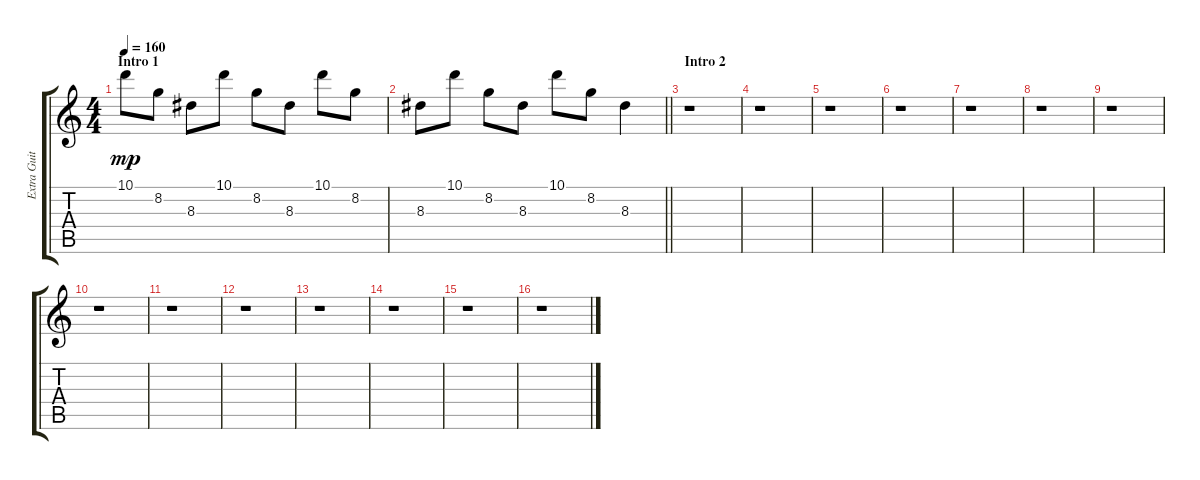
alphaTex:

\track ("Extra Guitar" "Extra Guit") {instrument overdrivenguitar}
\staff {score tabs}
\tuning (E4 B3 G3 D3 A2 D2) {hide}
\ts (4 4)
\section ("" "Intro 1")
\tempo 160
\clef g2
\ks c
10.1.8{dy mp instrument overdrivenguitar} 8.2.8 8.3.8 10.1.8 8.2.8 8.3.8 10.1.8 8.2.8 |
\barLineRight lightlight
8.3.8 10.1.8 8.2.8 8.3.8 10.1.8 8.2.8 8.3.4 |
\section ("" "Intro 2")
r.1 |
r.1 |
r.1 |
r.1 |
r.1 |
r.1 |
r.1 |
r.1 |
r.1 |
r.1 |
r.1 |
r.1 |
r.1 |
r.1
